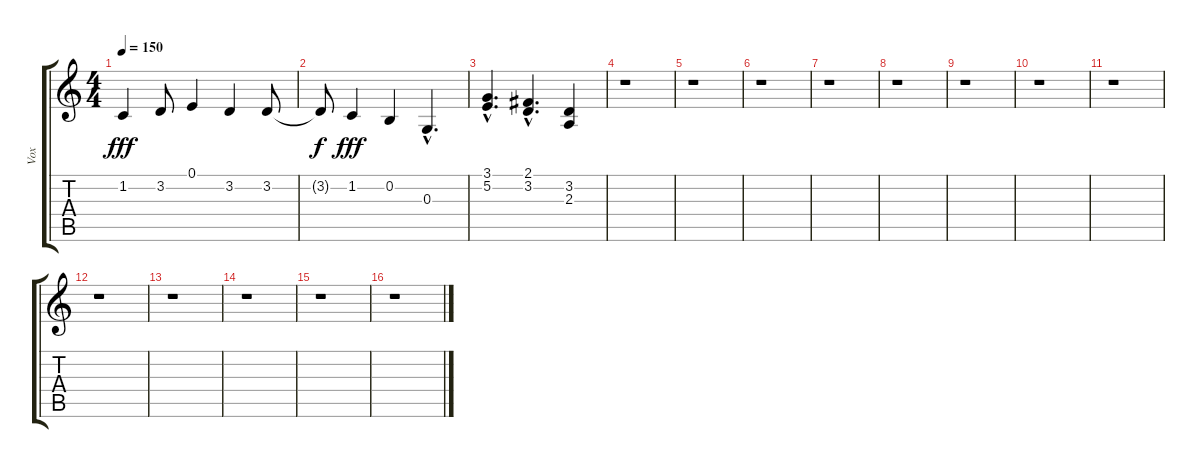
\track ("Vox" "Vox") {instrument lead6voice}
\staff {score tabs}
\tuning (E4 B3 G3 D3 A2 E2) {hide}
\ts (4 4)
\tempo 150
\clef g2
\ks c
1.2.4{dy fff} 3.2.8 0.1.4 3.2.4 3.2.8 |
3.2{t}.8{dy f} 1.2.4{dy fff} 0.2.4 0.3{hac}.4{d} |
(3.1{hac} 5.2{hac}).4{d} (2.1{hac} 3.2{hac}).4{d} (3.2 2.3).4 |
r.1 |
r.1 |
r.1 |
r.1 |
r.1 |
r.1 |
r.1 |
r.1 |
r.1 |
r.1 |
r.1 |
r.1 |
r.1
